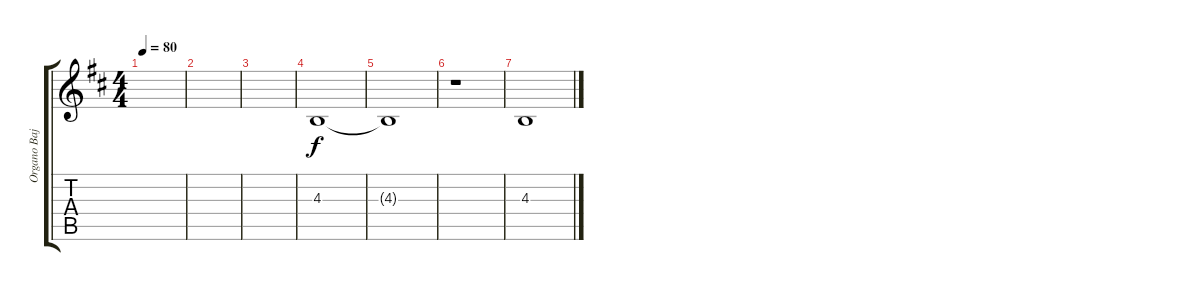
\track ("Organo Bajo" "Organo Baj") {instrument applause}
\staff {score tabs}
\tuning (E4 B3 G3 D3 A2 E2) {hide}
\ts (4 4)
\tempo 80
\clef g2
\ks d
|
|
|
4.3.1{instrument tremolostrings} |
4.3{t}.1 |
r.1 |
4.3.1
